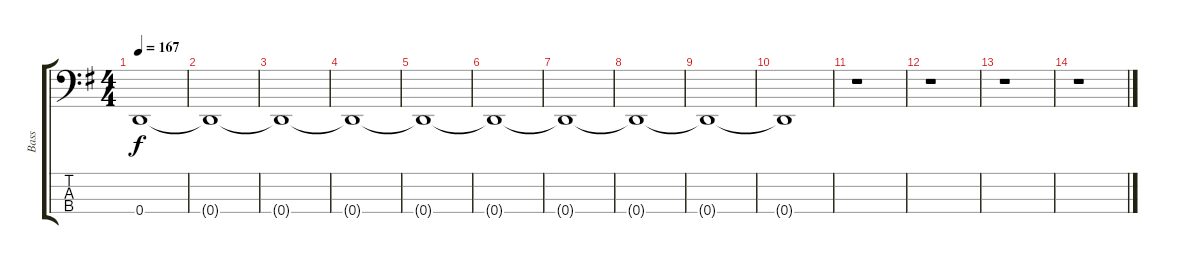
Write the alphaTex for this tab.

\track ("Bass" "Bass") {instrument electricbasspick}
\staff {score tabs}
\tuning (G2 D2 A1 D1) {hide}
\ts (4 4)
\tempo 167
\clef f4
\ks g
0.4.1{dy f} |
0.4{t}.1 |
0.4{t}.1 |
0.4{t}.1 |
0.4{t}.1 |
0.4{t}.1 |
0.4{t}.1 |
0.4{t}.1 |
0.4{t}.1 |
0.4{t}.1 |
r.1 |
r.1 |
r.1 |
r.1
